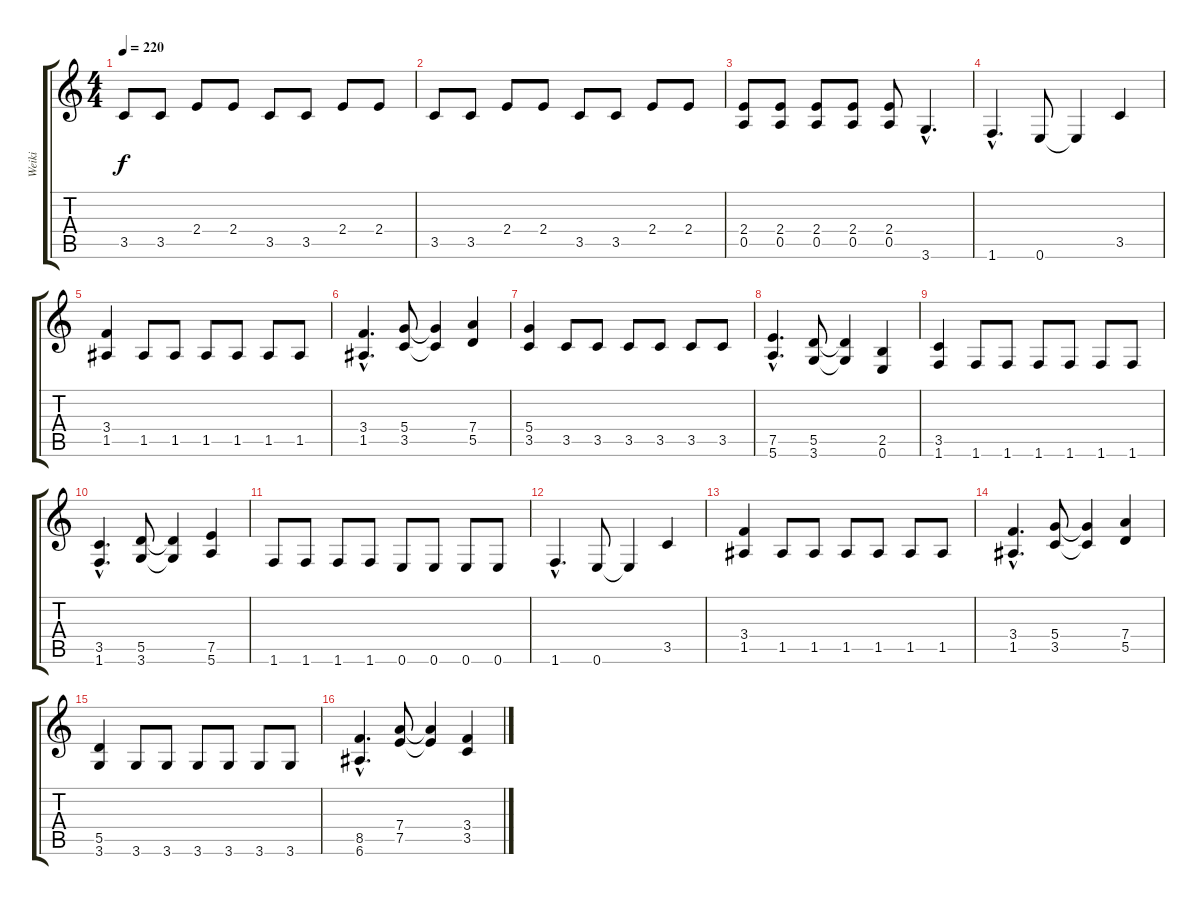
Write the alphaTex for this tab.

\track ("Weiki" "Weiki") {instrument distortionguitar}
\staff {score tabs}
\tuning (E4 B3 G3 D3 A2 E2) {hide}
\ts (4 4)
\tempo 220
\clef g2
\ks c
3.5.8{dy f} 3.5.8 2.4.8 2.4.8 3.5.8 3.5.8 2.4.8 2.4.8 |
3.5.8 3.5.8 2.4.8 2.4.8 3.5.8 3.5.8 2.4.8 2.4.8 |
(2.4 0.5).8 (2.4 0.5).8 (2.4 0.5).8 (2.4 0.5).8 (2.4 0.5).8 3.6{hac}.4{d} |
1.6{hac}.4{d} 0.6.8 0.6{t}.4 3.5.4 |
(3.4 1.5).4 1.5.8 1.5.8 1.5.8 1.5.8 1.5.8 1.5.8 |
(3.4{hac} 1.5{hac}).4{d} (5.4 3.5).8 (5.4{t} 3.5{t}).4 (7.4 5.5).4 |
(5.4 3.5).4 3.5.8 3.5.8 3.5.8 3.5.8 3.5.8 3.5.8 |
(7.5{hac} 5.6{hac}).4{d} (5.5 3.6).8 (5.5{t} 3.6{t}).4 (2.5 0.6).4 |
(3.5 1.6).4 1.6.8 1.6.8 1.6.8 1.6.8 1.6.8 1.6.8 |
(3.5{hac} 1.6{hac}).4{d} (5.5 3.6).8 (5.5{t} 3.6{t}).4 (7.5 5.6).4 |
1.6.8 1.6.8 1.6.8 1.6.8 0.6.8 0.6.8 0.6.8 0.6.8 |
1.6{hac}.4{d} 0.6.8 0.6{t}.4 3.5.4 |
(3.4 1.5).4 1.5.8 1.5.8 1.5.8 1.5.8 1.5.8 1.5.8 |
(3.4{hac} 1.5{hac}).4{d} (5.4 3.5).8 (5.4{t} 3.5{t}).4 (7.4 5.5).4 |
(5.5 3.6).4 3.6.8 3.6.8 3.6.8 3.6.8 3.6.8 3.6.8 |
(8.5{hac} 6.6{hac}).4{d} (7.4 7.5).8 (7.4{t} 7.5{t}).4 (3.4 3.5).4
